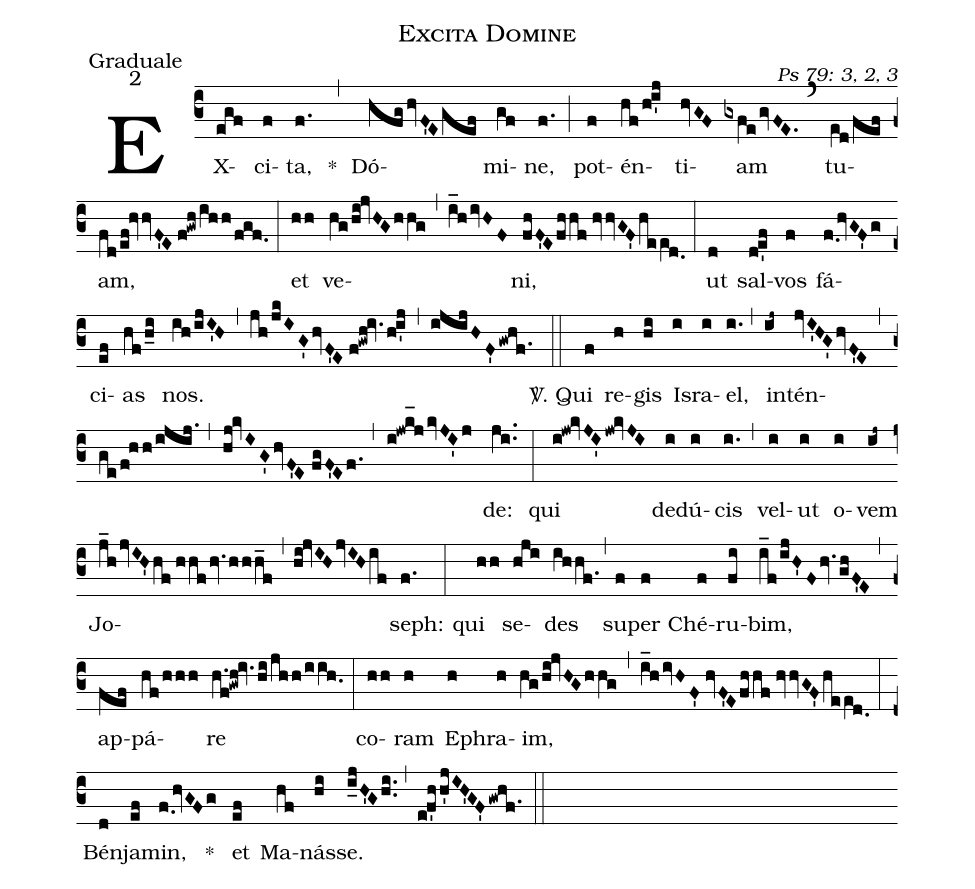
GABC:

name: Excita Domine;
office-part: Graduale;
mode: 2;
commentary: Ps 79: 3, 2, 3;
%%
(c3) EX(egf)ci(f)ta,(f.) *(,)
Dó(hfghvF'Egef)mi(gf)ne,(f.) (;) pot(f)én(hf/hi'j)ti(hvGF)am(gxfegvFE.) (`) tu(e[ll:1]d/fef)am,(fd/ef!hvvF'E//f!gwh/ihh/fgf.) (:)
et(hh) ve(hg/hi!jvHGhhg)(,)(i_hivHF)ni,(fhF'Efhhf//hvvGF'/!hee[ll:1]d.0) (:)
ut(d) sal(de'f)vos(f) fá(f.0/[-0.5]hvGF'g)ci(ef)as(hf/h_i) nos.(ih/ijI'H) (,) (jh/jkIG'hvF'E//f!gwh!iv.hi'j) (,) (ijijHF'gwhf.1) (::)
<sp>V/</sp>. Qui(f) re(h)gis(hi) Is(i)ra(i)el,(i.) (,) in(ij~)tén(jvI'HG'hvF'E)(,)(ge/f!hh/ijij.)(,)(hj!kvIG'hvF'E//fgF'Ef.)(,)(i!jwk_[hl:1]jkvJI'j)de:(ji..) (:)
qui(i!jw!kvJI'jw!kvJI) de(i)dú(i)cis(i.) (,) vel(i)ut(i) o(i)vem(ij~) Jo(j_hjvIH'hf//hhfhv.hhh_f)(,)(hi!jvIHjvIHif)seph:(f.) (:)
qui(hh) se(hji)des(ihhf.) (,) su(f)per(f) Ché(f)ru(fi)bim,(i_f/ijH'Fhv.ghF'E) (,) ap(fef)pá(hf/hhh)re(h.f!gwh!iv.hi/jhh/iih.0) (:)
co(hh)ram(h) E(h)phra(h)im,(hg/hi!jvHGhhg) (,) (i_hivHF'//hvF'Efhhf//hvvGF'hee[ll:1]d.0) (:)
Bén(d)ja(ef)min,(f.0/[-0.5]hvGFg) *()
et(ef) Ma(hf)nás(hi)se.(i_jH'Ghi..) (,) (ef'hh'jIH'GF'gwhf.1) (::)
